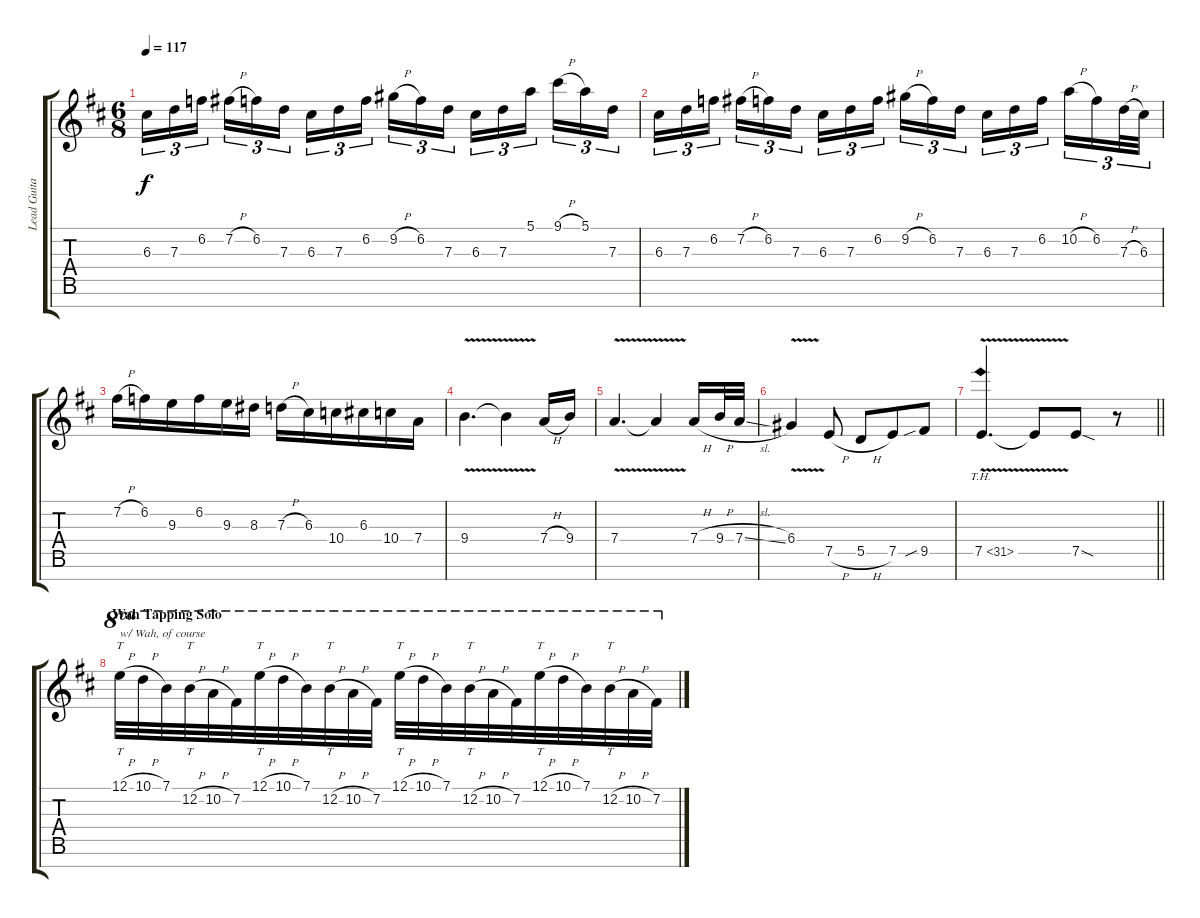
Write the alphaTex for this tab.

\track ("Lead Guitar 1" "Lead Guita") {instrument overdrivenguitar}
\staff {score tabs}
\tuning (E4 B3 G3 D3 A2 E2 B1) {hide}
\ts (6 8)
\tempo 117
\clef g2
\ks d
6.3.16{tu (3 2) dy f} 7.3.16{tu (3 2)} 6.2.16{tu (3 2) beam splitsecondary} 7.2{h}.16{tu (3 2)} 6.2.16{tu (3 2)} 7.3.16{tu (3 2) beam splitsecondary} 6.3.16{tu (3 2)} 7.3.16{tu (3 2)} 6.2.16{tu (3 2)} 9.2{h}.16{tu (3 2)} 6.2.16{tu (3 2)} 7.3.16{tu (3 2) beam splitsecondary} 6.3.16{tu (3 2)} 7.3.16{tu (3 2)} 5.1.16{tu (3 2) beam splitsecondary} 9.1{h}.16{tu (3 2)} 5.1.16{tu (3 2)} 7.3.16{tu (3 2)} |
6.3.16{tu (3 2)} 7.3.16{tu (3 2)} 6.2.16{tu (3 2) beam splitsecondary} 7.2{h}.16{tu (3 2)} 6.2.16{tu (3 2)} 7.3.16{tu (3 2) beam splitsecondary} 6.3.16{tu (3 2)} 7.3.16{tu (3 2)} 6.2.16{tu (3 2)} 9.2{h}.16{tu (3 2)} 6.2.16{tu (3 2)} 7.3.16{tu (3 2) beam splitsecondary} 6.3.16{tu (3 2)} 7.3.16{tu (3 2)} 6.2.16{tu (3 2) beam splitsecondary} 10.2{h}.16{tu (3 2)} 6.2.16{tu (3 2)} 7.3{h}.32{tu (3 2)} 6.3.32{tu (3 2)} |
7.2{h}.16 6.2.16 9.3.16 6.2.16 9.3.16 8.3.16 7.3{h}.16 6.3.16 10.4.16 6.3.16 10.4.16 7.4.16 |
9.4{v}.4{d} 9.4{t}.4 7.4{h}.16 9.4.16 |
7.4{v}.4{d} 7.4{t}.4 7.4{h}.16 9.4{h}.32 7.4{sl}.32 |
6.4{v}.4 7.5{h}.8 5.5{h}.8 7.5.8 9.5{sib}.8 |
\barLineRight lightlight
7.5{th 24 v}.4{d} 7.5{t}.8 7.5{sod}.8 r.8 |
\section ("" "Wah Tapping Solo")
12.1{h}.32{tt ot 8va txt "w/ Wah, of course" instrument distortionguitar} 10.1{h}.32{ot 8va} 7.1.32{ot 8va} 12.2{h}.32{tt ot 8va} 10.2{h}.32{ot 8va} 7.2.32{ot 8va} 12.1{h}.32{tt ot 8va} 10.1{h}.32{ot 8va} 7.1.32{ot 8va} 12.2{h}.32{tt ot 8va} 10.2{h}.32{ot 8va} 7.2.32{ot 8va} 12.1{h}.32{tt ot 8va} 10.1{h}.32{ot 8va} 7.1.32{ot 8va} 12.2{h}.32{tt ot 8va} 10.2{h}.32{ot 8va} 7.2.32{ot 8va} 12.1{h}.32{tt ot 8va} 10.1{h}.32{ot 8va} 7.1.32{ot 8va} 12.2{h}.32{tt ot 8va} 10.2{h}.32{ot 8va} 7.2.32{ot 8va}
